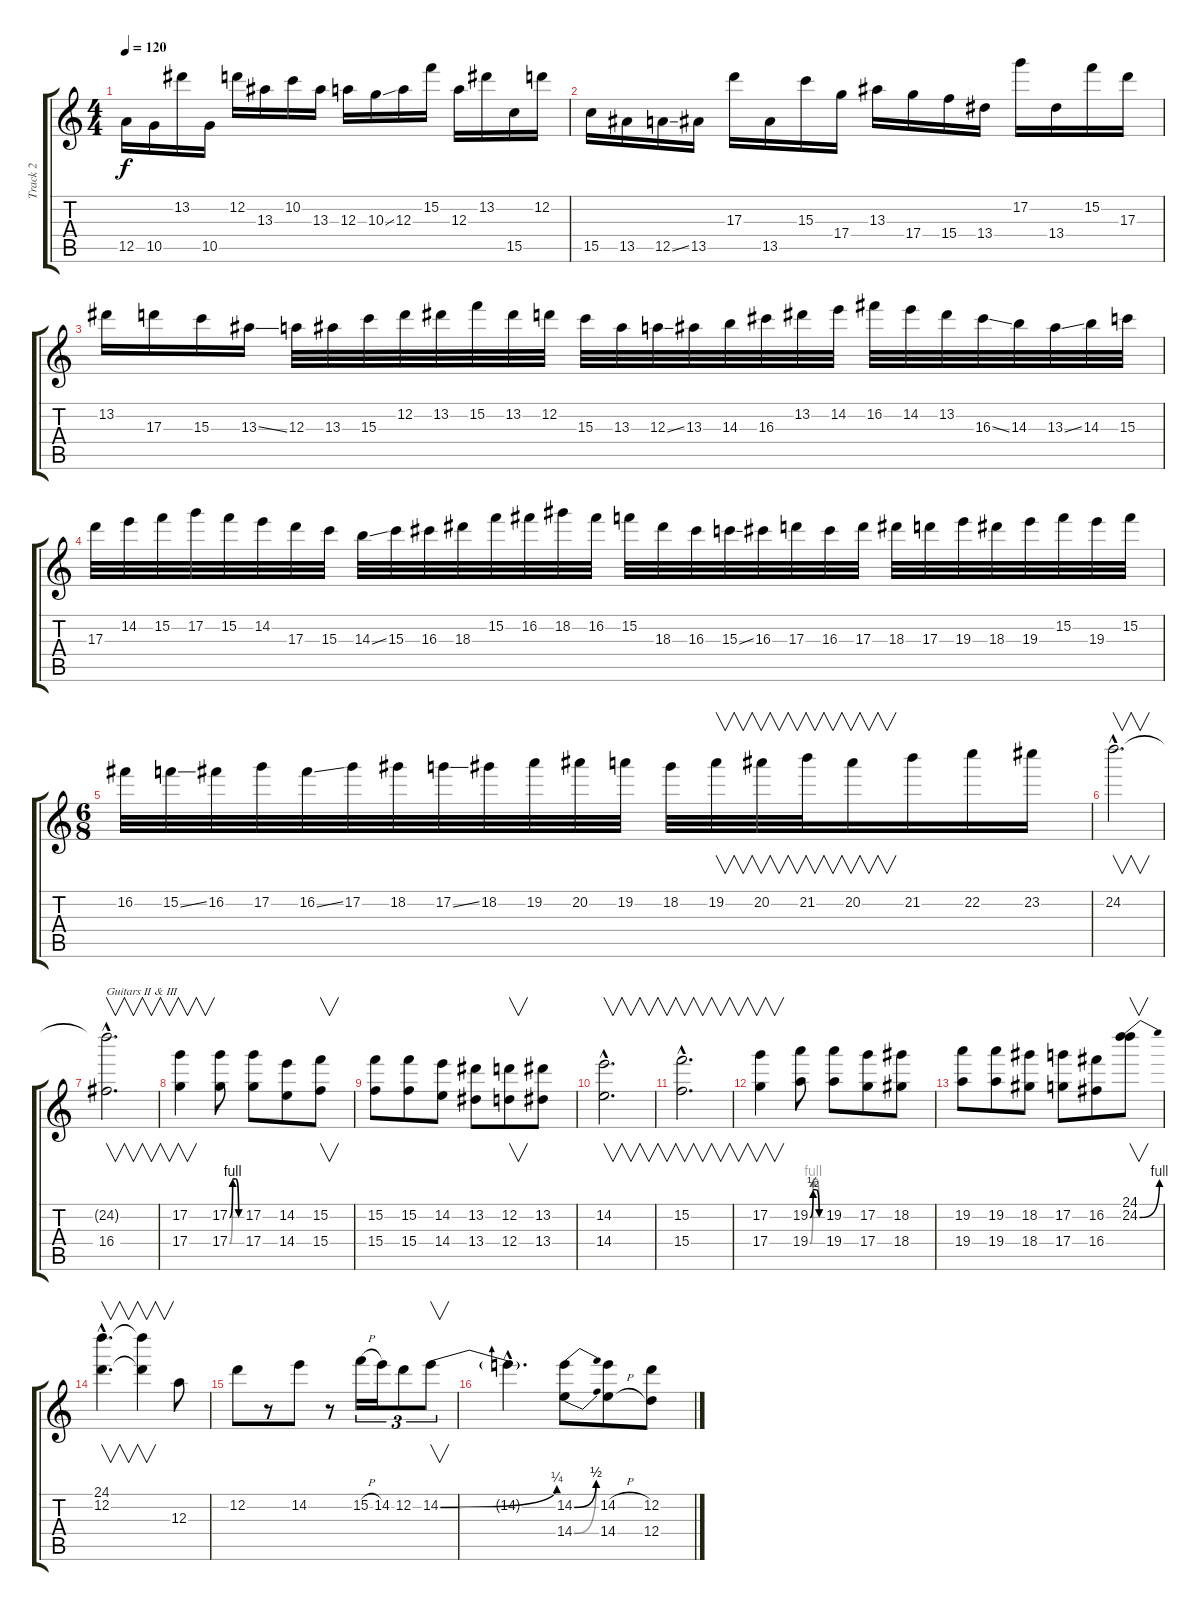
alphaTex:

\track ("Track 2" "Track 2") {instrument distortionguitar}
\staff {score tabs}
\tuning (D4 D4 A3 D3 A2 D2) {hide}
\ts (4 4)
\tempo 120
\clef g2
\ks c
12.5.16{dy f} 10.5.16 13.2.16 10.5.16 12.2.16 13.3.16 10.2.16 13.3.16 12.3.16 10.3{ss}.16 12.3.16 15.2.16 12.3.16 13.2.16 15.5.16 12.2.16 |
15.5.16 13.5.16 12.5{ss}.16 13.5.16 17.3.16 13.5.16 15.3.16 17.4.16 13.3.16 17.4.16 15.4.16 13.4.16 17.2.16 13.4.16 15.2.16 17.3.16 |
13.2.16 17.3.16 15.3.16 13.3{ss}.16 12.3.32 13.3.32 15.3.32 12.2.32 13.2.32 15.2.32 13.2.32 12.2.32 15.3.32 13.3.32 12.3{ss}.32 13.3.32 14.3.32 16.3.32 13.2.32 14.2.32 16.2.32 14.2.32 13.2.32 16.3{ss}.32 14.3.32 13.3{ss}.32 14.3.32 15.3.32 |
17.3.32 14.2.32 15.2.32 17.2.32 15.2.32 14.2.32 17.3.32 15.3.32 14.3{ss}.32 15.3.32 16.3.32 18.3.32 15.2.32 16.2.32 18.2.32 16.2.32 15.2.32 18.3.32 16.3.32 15.3{ss}.32 16.3.32 17.3.32 16.3.32 17.3.32 18.3.32 17.3.32 19.3.32 18.3.32 19.3.32 15.2.32 19.3.32 15.2.32 |
\ts (6 8)
16.2.32 15.2{ss}.32 16.2.32 17.2.32 16.2{ss}.32 17.2.32 18.2.32 17.2{ss}.32 18.2.32 19.2.32 20.2.32 19.2.32 18.2.32 19.2.32{v} 20.2.32{v} 21.2.32{v} 20.2.16{v} 21.2.16 22.2.16 23.2.16 |
24.2{hac}.2{v d} |
(24.2{hac t} 16.4{hac}).2{v d txt "Guitars II & III" instrument distortionguitar} |
(17.2 17.4).4{v} (17.2{be (custom 0 0 15 4 30 4 45 0 60 0)} 17.4{be (custom 0 0 15 4 30 4 45 0 60 0)}).8 (17.2 17.4).8 (14.2 14.4).8 (15.2 15.4).8{v} |
(15.2 15.4).8 (15.2 15.4).8 (14.2 14.4).8 (13.2 13.4).8 (12.2 12.4).8{v} (13.2 13.4).8 |
(14.2{hac} 14.4{hac}).2{v d} |
(15.2{hac} 15.4{hac}).2{v d} |
(17.2 17.4).4{v} (19.2{be (custom 0 0 15 2 30 2 45 0 60 0)} 19.4{be (custom 0 0 15 4 30 4 45 0 60 0)}).8 (19.2 19.4).8 (17.2 17.4).8 (18.2 18.4).8 |
(19.2 19.4).8 (19.2 19.4).8 (18.2 18.4).8 (17.2 17.4).8 (16.2 16.4).8 (24.1 24.2{be (bend 0 0 60 4)}).8{v} |
(24.1{hac} 12.2{hac}).4{v d} (24.1{t} 12.2{t}).4{v} 12.3.8 |
12.2.8 r.8 14.2.8 r.8 15.2{h}.16{tu (3 2)} 14.2.16{tu (3 2)} 12.2.8{tu (3 2)} 14.2{be (bend 0 0 60 1)}.8{v tu (3 2)} |
14.2{hac t}.4{d} (14.2{be (bend 0 0 60 2)} 14.4{be (bend 0 0 60 2)}).8 (14.2{h} 14.4{h}).8 (12.2 12.4).8
